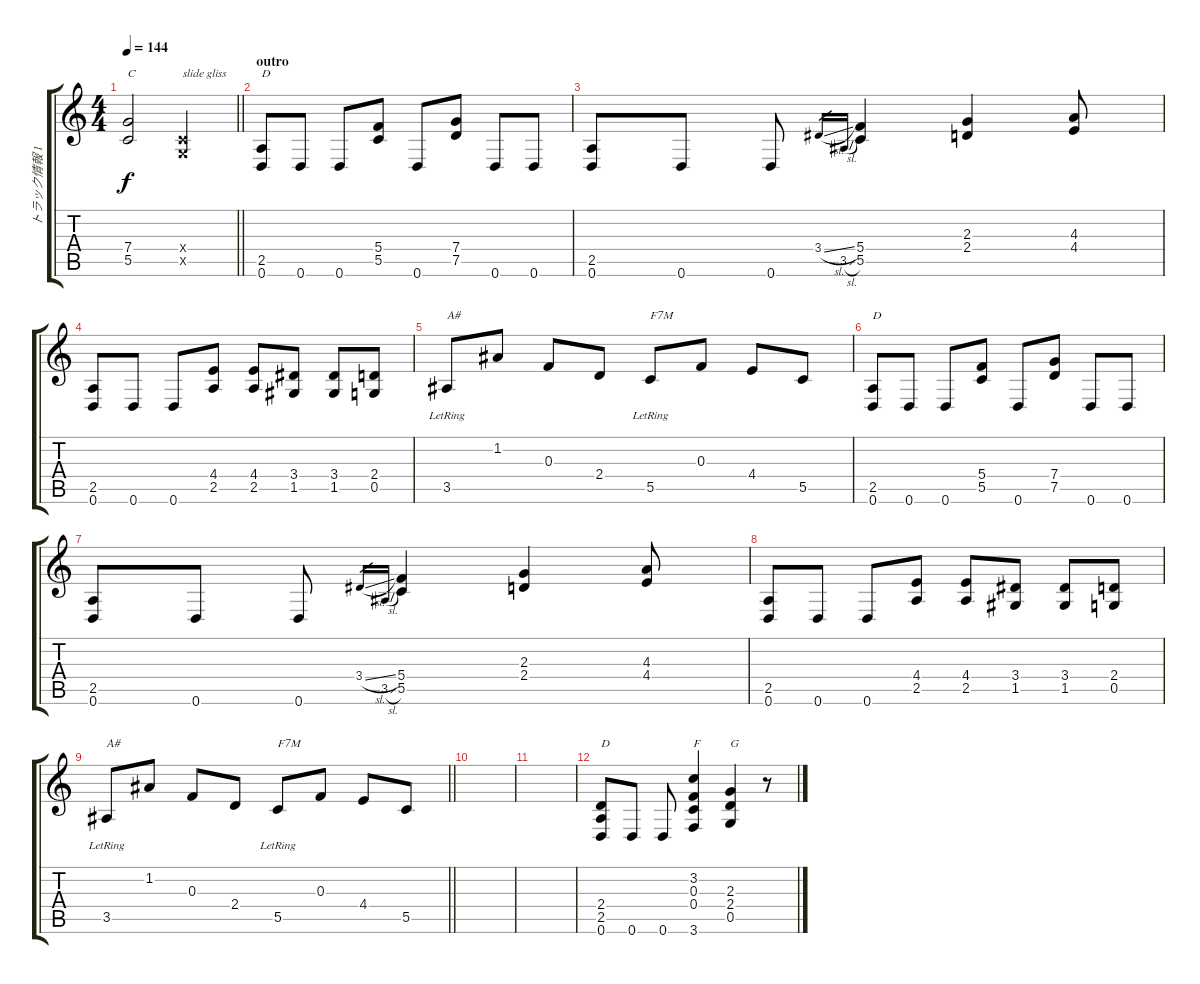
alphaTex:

\track ("トラック情報 1" "トラック情報 1") {instrument distortionguitar}
\staff {score tabs}
\tuning (D4 A3 F3 C3 G2 D2) {hide}
\ts (4 4)
\tempo 144
\clef g2
\barLineRight lightlight
\ks c
(7.4 5.5).2{txt "C" dy f} (0.4{x} 0.5{x}).2{txt "slide gliss"} |
\section ("" "outro")
(2.5 0.6).8{txt "D"} 0.6.8 0.6.8 (5.4 5.5).8 0.6.8 (7.4 7.5).8 0.6.8 0.6.8 |
(2.5 0.6).8 0.6.8 0.6.8 3.4{sl}.16{gr} 3.5{sl}.16{gr} (5.4 5.5).4 (2.3 2.4).4 (4.3 4.4).8 |
(2.5 0.6).8 0.6.8 0.6.8 (4.4 2.5).8 (4.4 2.5).8 (3.4 1.5).8 (3.4 1.5).8 (2.4 0.5).8 |
3.5{lr}.8{txt "A#"} 1.2.8 0.3.8 2.4.8 5.5{lr}.8{txt "F7M"} 0.3.8 4.4.8 5.5.8 |
(2.5 0.6).8{txt "D"} 0.6.8 0.6.8 (5.4 5.5).8 0.6.8 (7.4 7.5).8 0.6.8 0.6.8 |
(2.5 0.6).8 0.6.8 0.6.8 3.4{sl}.16{gr} 3.5{sl}.16{gr} (5.4 5.5).4 (2.3 2.4).4 (4.3 4.4).8 |
(2.5 0.6).8 0.6.8 0.6.8 (4.4 2.5).8 (4.4 2.5).8 (3.4 1.5).8 (3.4 1.5).8 (2.4 0.5).8 |
\barLineRight lightlight
3.5{lr}.8{txt "A#"} 1.2.8 0.3.8 2.4.8 5.5{lr}.8{txt "F7M"} 0.3.8 4.4.8 5.5.8 |
|
|
(2.4 2.5 0.6).8{txt "D"} 0.6.8 0.6.8 (3.2 0.3 0.4 3.6).4{txt "F"} (2.3 2.4 0.5).4{txt "G"} r.8
